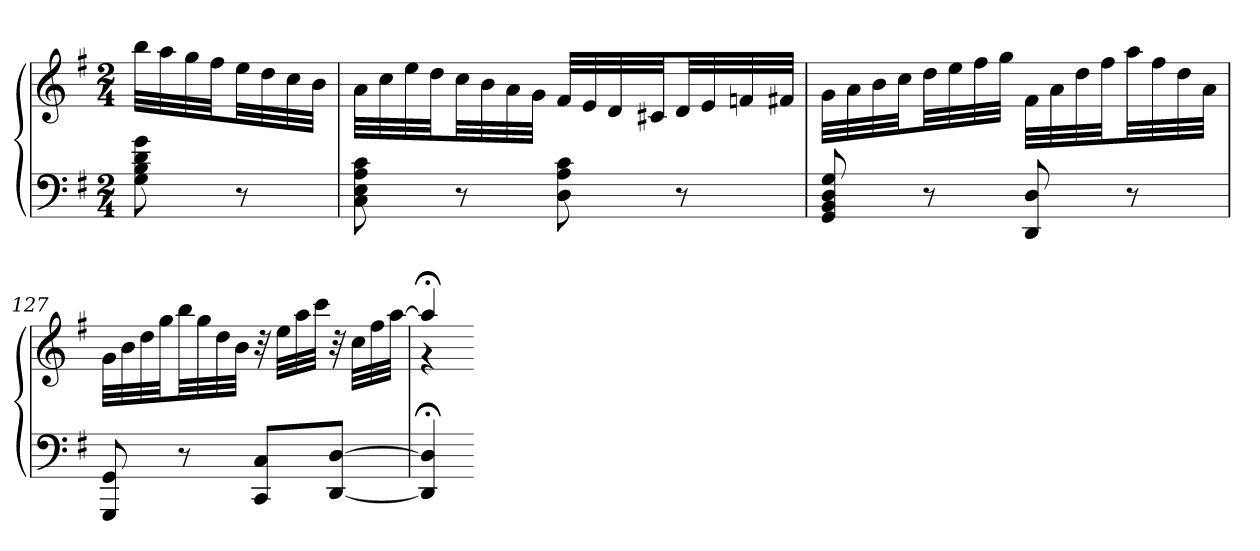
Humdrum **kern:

**kern	**kern
*part1	*part1
*staff2	*staff1
*clefF4	*clefG2
*k[f#]	*k[f#]
*G:	*G:
*M2/4	*M2/4
=	=
8G 8B 8d 8g	32bbLLL
.	32aa
.	32gg
.	32ff#JJ
8r	32eeLL
.	32dd
.	32cc
.	32bJJJ
=125	=125
8C 8E 8A 8c	32aLLL
.	32cc
.	32ee
.	32ddJJ
8r	32ccLL
.	32b
.	32a
.	32gJJJ
8D 8A 8c	32f#LLL
.	32e
.	32d
.	32c#XJJ
8r	32dLL
.	32e
.	32fn
.	32f#XJJJ
=126	=126
8GG 8BB 8D 8G	32gLLL
.	32a
.	32b
.	32ccJJ
8r	32ddLL
.	32ee
.	32ff#
.	32ggJJJ
8DD 8D	32f#LLL
.	32a
.	32dd
.	32ff#JJ
8r	32aaLL
.	32ff#
.	32dd
.	32aJJJ
=127	=127
8GGG 8GG	32gLLL
.	32b
.	32dd
.	32ggJJ
8r	32bbLL
.	32gg
.	32dd
.	32bJJJ
8CC 8CL	32r
.	32eeLLL
.	32aa
.	32cccJJJ
[8DD [8DJ	32r
.	32ccLLL
.	32ff#
.	[32aaJJJ
=128	=128
*	*^
4DD];< 4D];<	4aa;<]	4r
*	*v	*v
=-	=-
*-	*-
